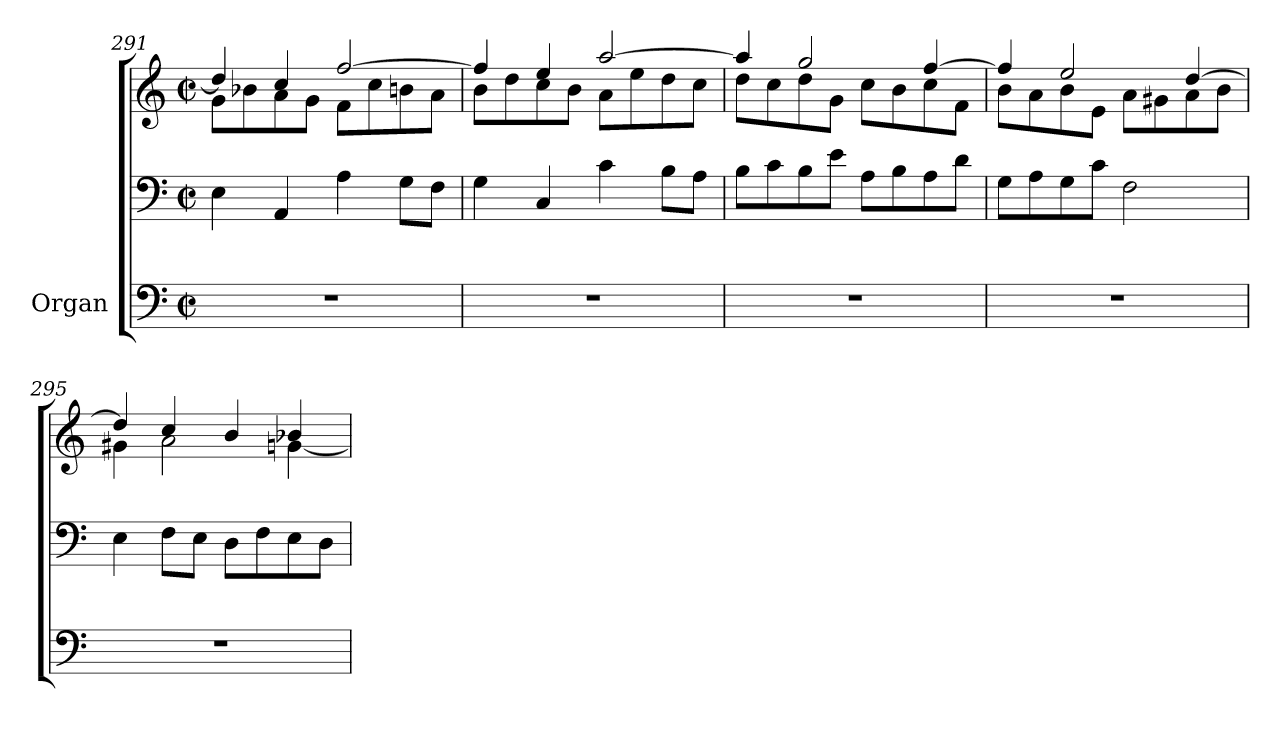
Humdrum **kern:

**kern	**kern	**kern
*part1	*part1	*part1
*staff3	*staff2	*staff1
*I"Organ	*	*
*clefF4	*clefF4	*clefG2
*k[]	*k[]	*k[]
*M2/2	*M2/2	*M2/2
*met(c|)	*met(c|)	*met(c|)
=291	=291	=291
*	*	*^
1r	4E\	4dd/]	8g\L
.	.	.	8b-X\
.	4AA/	4cc/	8a\
.	.	.	8g\J
.	4A\	[2ff/	8f\L
.	.	.	8cc\
.	8G\L	.	8bn\
.	8F\J	.	8a\J
=292	=292	=292	=292
1r	4G\	4ff/]	8b\L
.	.	.	8dd\
.	4C/	4ee/	8cc\
.	.	.	8b\J
.	4c\	[2aa/	8a\L
.	.	.	8ee\
.	8B\L	.	8dd\
.	8A\J	.	8cc\J
=293	=293	=293	=293
1r	8B\L	4aa/]	8dd\L
.	8c\	.	8cc\
.	8B\	2gg/	8dd\
.	8e\J	.	8g\J
.	8A\L	.	8cc\L
.	8B\	.	8b\
.	8A\	[4ff/	8cc\
.	8d\J	.	8f\J
=294	=294	=294	=294
1r	8G\L	4ff/]	8b\L
.	8A\	.	8a\
.	8G\	2ee/	8b\
.	8c\J	.	8e\J
.	2F\	.	8a\L
.	.	.	8g#X\
.	.	[4dd/	8a\
.	.	.	8b\J
!!LO:PB:g=z	!!
=295	=295	=295	=295
1r	4E\	4dd/]	4g#X\
.	8F\L	4cc/	2a\
.	8E\J	.	.
.	8D\L	4b/	.
.	8F\	.	.
.	8E\	4b-X/	[4gn\
.	8D\J	.	.
*	*	*v	*v
=	=	=
*-	*-	*-
